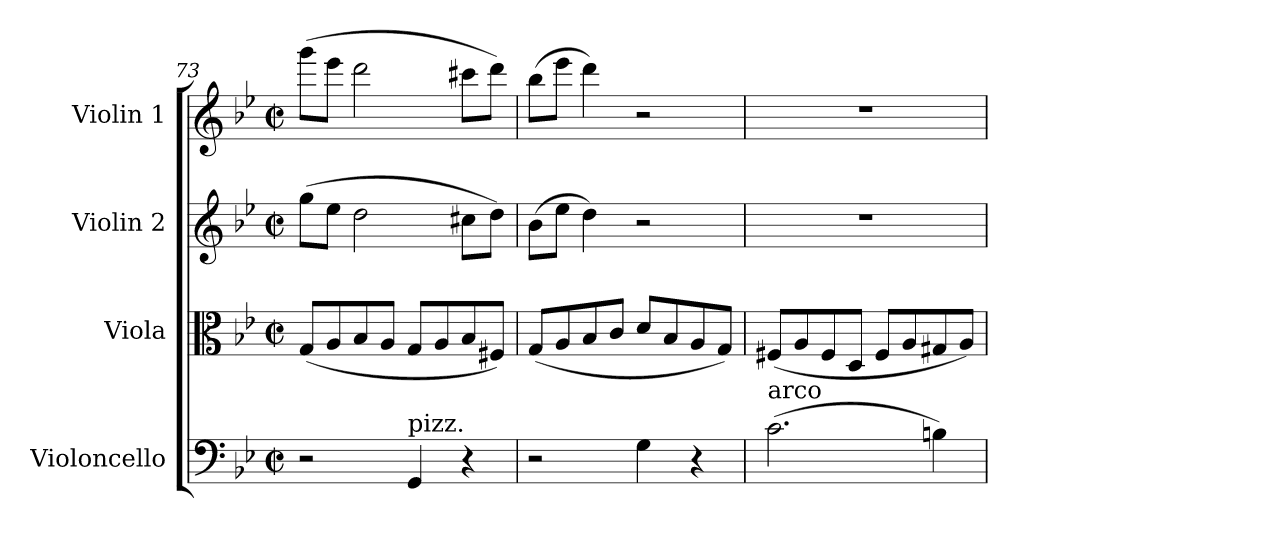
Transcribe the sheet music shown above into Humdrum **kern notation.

**kern	**kern	**kern	**kern
*part4	*part3	*part2	*part1
*staff4	*staff3	*staff2	*staff1
*I"Violoncello	*I"Viola	*I"Violin 2	*I"Violin 1
*I'Vc	*I'Vla	*I'Vln	*I'Vln
*clefF4	*clefC3	*clefG2	*clefG2
*k[b-e-]	*k[b-e-]	*k[b-e-]	*k[b-e-]
*M2/2	*M2/2	*M2/2	*M2/2
*met(c|)	*met(c|)	*met(c|)	*met(c|)
=73	=73	=73	=73
2r	(<8G/L	(>8gg\L	(8ggg\L
.	8A/	8ee-\J	8eee-\J
.	8B-/	2dd\	2ddd\
.	8A/J	.	.
!LO:TX:a:t=pizz.	!	!	!
4GG/	8G/L	.	.
.	8A/	.	.
4r	8B-/	8cc#X\L	8ccc#X\L
.	8F#X/J)	8dd\J)	8ddd\J)
!!LO:LB:g=z
=74	=74	=74	=74
2r	(<8G/L	(>8b-\L	(>8bb-\L
.	8A/	8ee-\J	8eee-\J
.	8B-/	4dd\)	4ddd\)
.	8c/J	.	.
4G\	8d/L	2r	2r
.	8B-/	.	.
4r	8A/	.	.
.	8G/J)	.	.
=75	=75	=75	=75
!LO:TX:a:t=arco	!	!	!
(2.c\	(8F#X/L	1r	1r
.	8A/	.	.
.	8F#/	.	.
.	8D/J	.	.
.	8F#/L	.	.
.	8A/	.	.
4Bn\)	8G#X/	.	.
.	8A/J)	.	.
=	=	=	=
*-	*-	*-	*-
